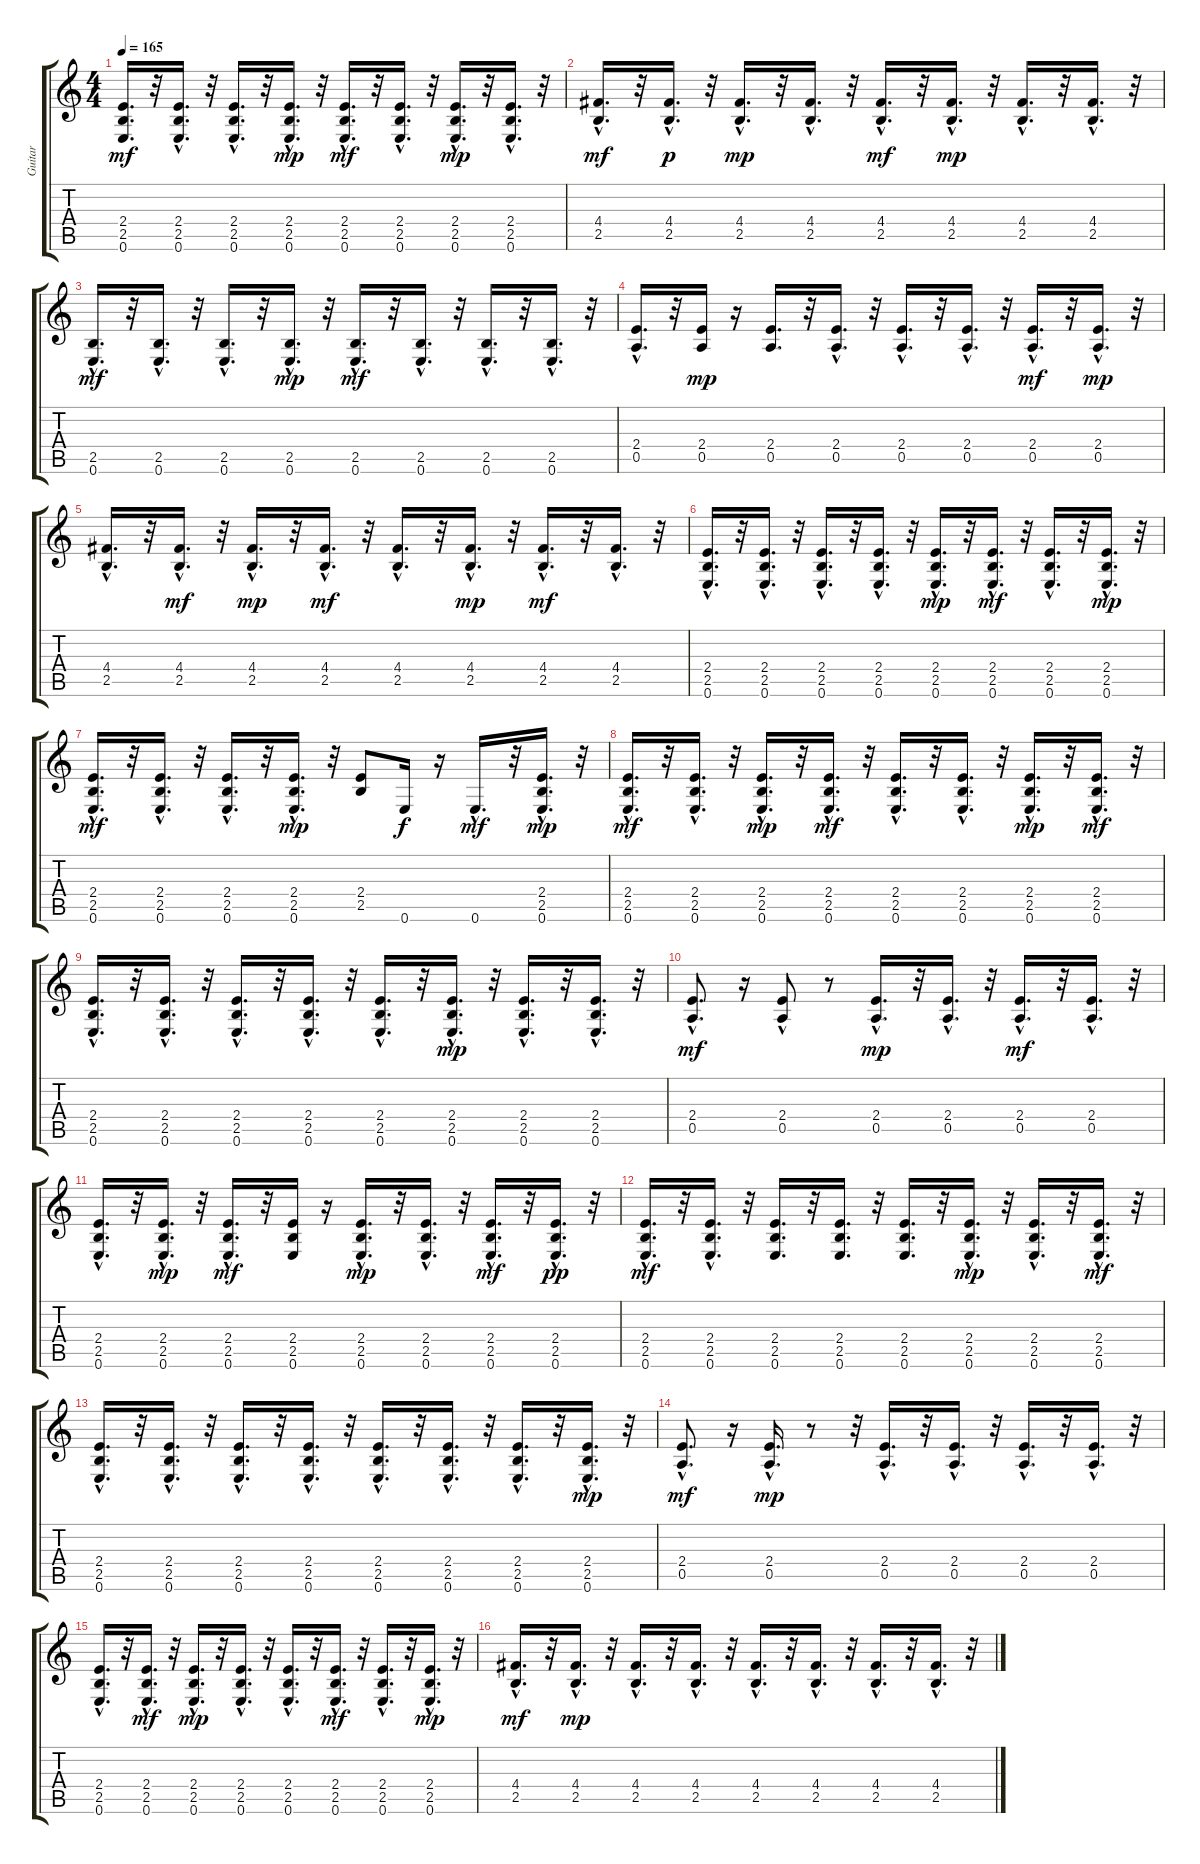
\track ("Guitar" "Guitar") {instrument distortionguitar}
\staff {score tabs}
\tuning (E4 B3 G3 D3 A2 E2) {hide}
\ts (4 4)
\tempo 165
\clef g2
\ks c
(2.4 2.5 0.6).16{d dy mf} r.32 (2.4{hac} 2.5 0.6).16{d} r.32 (2.4{hac} 2.5{hac} 0.6).16{d} r.32 (2.4 2.5 0.6{hac}).16{d dy mp} r.32 (2.4{hac} 2.5 0.6{hac}).16{d dy mf} r.32 (2.4{hac} 2.5{hac} 0.6{hac}).16{d} r.32 (2.4{hac} 2.5{hac} 0.6).16{d dy mp} r.32 (2.4{hac} 2.5{hac} 0.6{hac}).16{d} r.32 |
(4.4{hac} 2.5{hac}).16{d dy mf} r.32 (4.4{hac} 2.5{hac}).16{d dy p} r.32 (4.4{hac} 2.5{hac}).16{d dy mp} r.32 (4.4{hac} 2.5{hac}).16{d} r.32 (4.4{hac} 2.5{hac}).16{d dy mf} r.32 (4.4{hac} 2.5{hac}).16{d dy mp} r.32 (4.4{hac} 2.5{hac}).16{d} r.32 (4.4{hac} 2.5{hac}).16{d} r.32 |
(2.5{hac} 0.6{hac}).16{d dy mf} r.32 (2.5{hac} 0.6{hac}).16{d} r.32 (2.5{hac} 0.6{hac}).16{d} r.32 (2.5{hac} 0.6{hac}).16{d dy mp} r.32 (2.5{hac} 0.6{hac}).16{d dy mf} r.32 (2.5{hac} 0.6{hac}).16{d} r.32 (2.5{hac} 0.6{hac}).16{d} r.32 (2.5{hac} 0.6{hac}).16{d} r.32 |
(2.4{hac} 0.5{hac}).16{d} r.32 (2.4 0.5).16{dy mp} r.16 (2.4 0.5).16{d} r.32 (2.4{hac} 0.5{hac}).16{d} r.32 (2.4 0.5{hac}).16{d} r.32 (2.4 0.5{hac}).16{d} r.32 (2.4 0.5{hac}).16{d dy mf} r.32 (2.4{hac} 0.5{hac}).16{d dy mp} r.32 |
(4.4{hac} 2.5{hac}).16{d} r.32 (4.4 2.5{hac}).16{d dy mf} r.32 (4.4{hac} 2.5{hac}).16{d dy mp} r.32 (4.4{hac} 2.5{hac}).16{d dy mf} r.32 (4.4{hac} 2.5{hac}).16{d} r.32 (4.4{hac} 2.5{hac}).16{d dy mp} r.32 (4.4{hac} 2.5{hac}).16{d dy mf} r.32 (4.4{hac} 2.5{hac}).16{d} r.32 |
(2.4{hac} 2.5{hac} 0.6{hac}).16{d} r.32 (2.4{hac} 2.5{hac} 0.6{hac}).16{d} r.32 (2.4{hac} 2.5{hac} 0.6{hac}).16{d} r.32 (2.4{hac} 2.5 0.6).16{d} r.32 (2.4{hac} 2.5{hac} 0.6{hac}).16{d dy mp} r.32 (2.4{hac} 2.5{hac} 0.6{hac}).16{d dy mf} r.32 (2.4{hac} 2.5{hac} 0.6{hac}).16{d} r.32 (2.4{hac} 2.5{hac} 0.6{hac}).16{d dy mp} r.32 |
(2.4{hac} 2.5{hac} 0.6{hac}).16{d dy mf} r.32 (2.4{hac} 2.5{hac} 0.6{hac}).16{d} r.32 (2.4{hac} 2.5{hac} 0.6{hac}).16{d} r.32 (2.4{hac} 2.5{hac} 0.6{hac}).16{d dy mp} r.32 (2.4 2.5).8 0.6.16{dy f} r.16 0.6{hac}.16{d dy mf} r.32 (2.4{hac} 2.5{hac} 0.6{hac}).16{d dy mp} r.32 |
(2.4{hac} 2.5{hac} 0.6{hac}).16{d dy mf} r.32 (2.4{hac} 2.5{hac} 0.6{hac}).16{d} r.32 (2.4{hac} 2.5{hac} 0.6{hac}).16{d dy mp} r.32 (2.4{hac} 2.5{hac} 0.6{hac}).16{d dy mf} r.32 (2.4{hac} 2.5{hac} 0.6{hac}).16{d} r.32 (2.4{hac} 2.5{hac} 0.6{hac}).16{d} r.32 (2.4{hac} 2.5{hac} 0.6{hac}).16{d dy mp} r.32 (2.4{hac} 2.5{hac} 0.6{hac}).16{d dy mf} r.32 |
(2.4{hac} 2.5{hac} 0.6{hac}).16{d} r.32 (2.4{hac} 2.5{hac} 0.6{hac}).16{d} r.32 (2.4{hac} 2.5{hac} 0.6{hac}).16{d} r.32 (2.4{hac} 2.5{hac} 0.6{hac}).16{d} r.32 (2.4{hac} 2.5{hac} 0.6{hac}).16{d} r.32 (2.4{hac} 2.5{hac} 0.6{hac}).16{d dy mp} r.32 (2.4{hac} 2.5{hac} 0.6{hac}).16{d} r.32 (2.4{hac} 2.5{hac} 0.6{hac}).16{d} r.32 |
(2.4{hac} 0.5).8{d dy mf} r.16 (2.4{hac} 0.5).8 r.8 (2.4{hac} 0.5{hac}).16{d dy mp} r.32 (2.4{hac} 0.5{hac}).16{d} r.32 (2.4{hac} 0.5{hac}).16{d dy mf} r.32 (2.4{hac} 0.5{hac}).16{d} r.32 |
(2.4 2.5{hac} 0.6{hac}).16{d} r.32 (2.4{hac} 2.5{hac} 0.6{hac}).16{d dy mp} r.32 (2.4 2.5 0.6{hac}).16{d dy mf} r.32 (2.4 2.5 0.6).16 r.16 (2.4{hac} 2.5{hac} 0.6{hac}).16{d dy mp} r.32 (2.4{hac} 2.5{hac} 0.6{hac}).16{d} r.32 (2.4 2.5{hac} 0.6{hac}).16{d dy mf} r.32 (2.4 2.5 0.6{hac}).16{d dy pp} r.32 |
(2.4 2.5 0.6{hac}).16{d dy mf} r.32 (2.4 2.5 0.6{hac}).16{d} r.32 (2.4 2.5 0.6).16{d} r.32 (2.4 2.5 0.6).16{d} r.32 (2.4 2.5 0.6).16{d} r.32 (2.4{hac} 2.5{hac} 0.6).16{d dy mp} r.32 (2.4{hac} 2.5{hac} 0.6{hac}).16{d} r.32 (2.4{hac} 2.5{hac} 0.6{hac}).16{d dy mf} r.32 |
(2.4{hac} 2.5{hac} 0.6{hac}).16{d} r.32 (2.4{hac} 2.5{hac} 0.6{hac}).16{d} r.32 (2.4{hac} 2.5{hac} 0.6{hac}).16{d} r.32 (2.4{hac} 2.5{hac} 0.6{hac}).16{d} r.32 (2.4{hac} 2.5{hac} 0.6{hac}).16{d} r.32 (2.4{hac} 2.5{hac} 0.6{hac}).16{d} r.32 (2.4{hac} 2.5{hac} 0.6{hac}).16{d} r.32 (2.4{hac} 2.5{hac} 0.6{hac}).16{d dy mp} r.32 |
(2.4{hac} 0.5{hac}).8{d dy mf} r.16 (2.4{hac} 0.5).16{d dy mp} r.8 r.32 (2.4{hac} 0.5{hac}).16{d} r.32 (2.4{hac} 0.5{hac}).16{d} r.32 (2.4{hac} 0.5{hac}).16{d} r.32 (2.4{hac} 0.5{hac}).16{d} r.32 |
(2.4{hac} 2.5{hac} 0.6{hac}).16{d} r.32 (2.4{hac} 2.5{hac} 0.6{hac}).16{d dy mf} r.32 (2.4{hac} 2.5{hac} 0.6).16{d dy mp} r.32 (2.4{hac} 2.5{hac} 0.6{hac}).16{d} r.32 (2.4{hac} 2.5{hac} 0.6).16{d} r.32 (2.4{hac} 2.5{hac} 0.6{hac}).16{d dy mf} r.32 (2.4{hac} 2.5{hac} 0.6{hac}).16{d} r.32 (2.4{hac} 2.5{hac} 0.6{hac}).16{d dy mp} r.32 |
(4.4 2.5{hac}).16{d dy mf} r.32 (4.4 2.5{hac}).16{d dy mp} r.32 (4.4{hac} 2.5{hac}).16{d} r.32 (4.4{hac} 2.5{hac}).16{d} r.32 (4.4{hac} 2.5{hac}).16{d} r.32 (4.4{hac} 2.5{hac}).16{d} r.32 (4.4{hac} 2.5{hac}).16{d} r.32 (4.4{hac} 2.5{hac}).16{d} r.32
